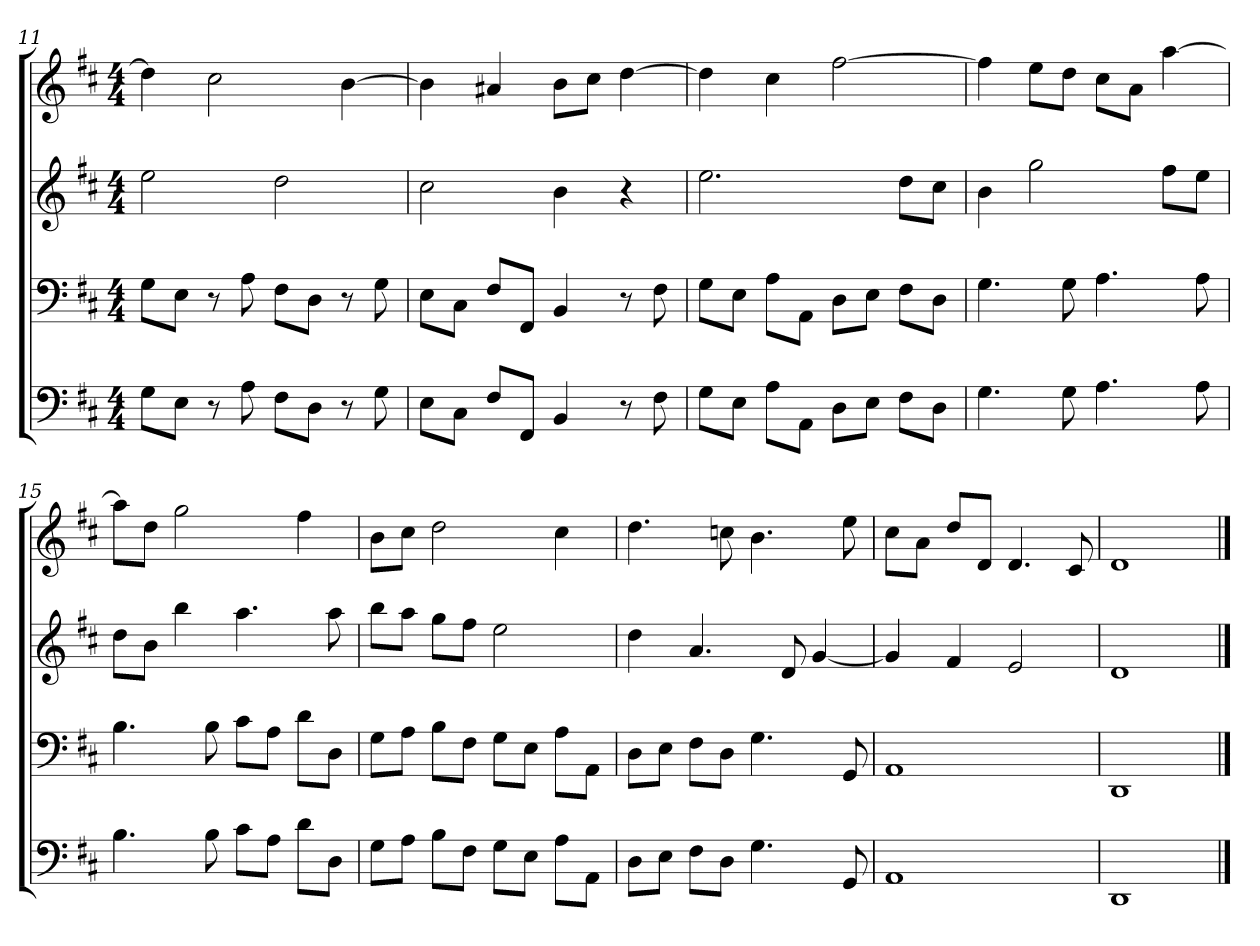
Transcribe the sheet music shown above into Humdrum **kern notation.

**kern	**kern	**kern	**kern
*part4	*part3	*part2	*part1
*staff4	*staff3	*staff2	*staff1
*k[f#c#]	*k[f#c#]	*k[f#c#]	*k[f#c#]
*D:	*D:	*D:	*D:
*M4/4	*M4/4	*M4/4	*M4/4
=11	=11	=11	=11
8GL	8GL	2ee	4dd]
8EJ	8EJ	.	.
8r	8r	.	2cc#
8A	8A	.	.
8F#L	8F#L	2dd	.
8DJ	8DJ	.	.
8r	8r	.	[4b
8G	8G	.	.
=12	=12	=12	=12
8EL	8EL	2cc#	4b]
8C#J	8C#J	.	.
8F#L	8F#L	.	4a#X
8FF#J	8FF#J	.	.
4BB	4BB	4b	8bL
.	.	.	8cc#J
8r	8r	4r	[4dd
8F#	8F#	.	.
=13	=13	=13	=13
8GL	8GL	2.ee	4dd]
8EJ	8EJ	.	.
8AL	8AL	.	4cc#
8AAJ	8AAJ	.	.
8DL	8DL	.	[2ff#
8EJ	8EJ	.	.
8F#L	8F#L	8ddL	.
8DJ	8DJ	8cc#J	.
=14	=14	=14	=14
4.G	4.G	4b	4ff#]
.	.	2gg	8eeL
8G	8G	.	8ddJ
4.A	4.A	.	8cc#L
.	.	.	8aJ
.	.	8ff#L	[4aa
8A	8A	8eeJ	.
=15	=15	=15	=15
4.B	4.B	8ddL	8aaL]
.	.	8bJ	8ddJ
.	.	4bb	2gg
8B	8B	.	.
8c#L	8c#L	4.aa	.
8AJ	8AJ	.	.
8dL	8dL	.	4ff#
8DJ	8DJ	8aa	.
=16	=16	=16	=16
8GL	8GL	8bbL	8bL
8AJ	8AJ	8aaJ	8cc#J
8BL	8BL	8ggL	2dd
8F#J	8F#J	8ff#J	.
8GL	8GL	2ee	.
8EJ	8EJ	.	.
8AL	8AL	.	4cc#
8AAJ	8AAJ	.	.
=17	=17	=17	=17
8DL	8DL	4dd	4.dd
8EJ	8EJ	.	.
8F#L	8F#L	4.a	.
8DJ	8DJ	.	8ccn
4.G	4.G	.	4.b
.	.	8d	.
.	.	[4g	.
8GG	8GG	.	8ee
=18	=18	=18	=18
1AA	1AA	4g]	8cc#L
.	.	.	8aJ
.	.	4f#	8ddL
.	.	.	8dJ
.	.	2e	4.d
.	.	.	8c#
=19	=19	=19	=19
1DD	1DD	1d	1d
==	==	==	==
*-	*-	*-	*-
